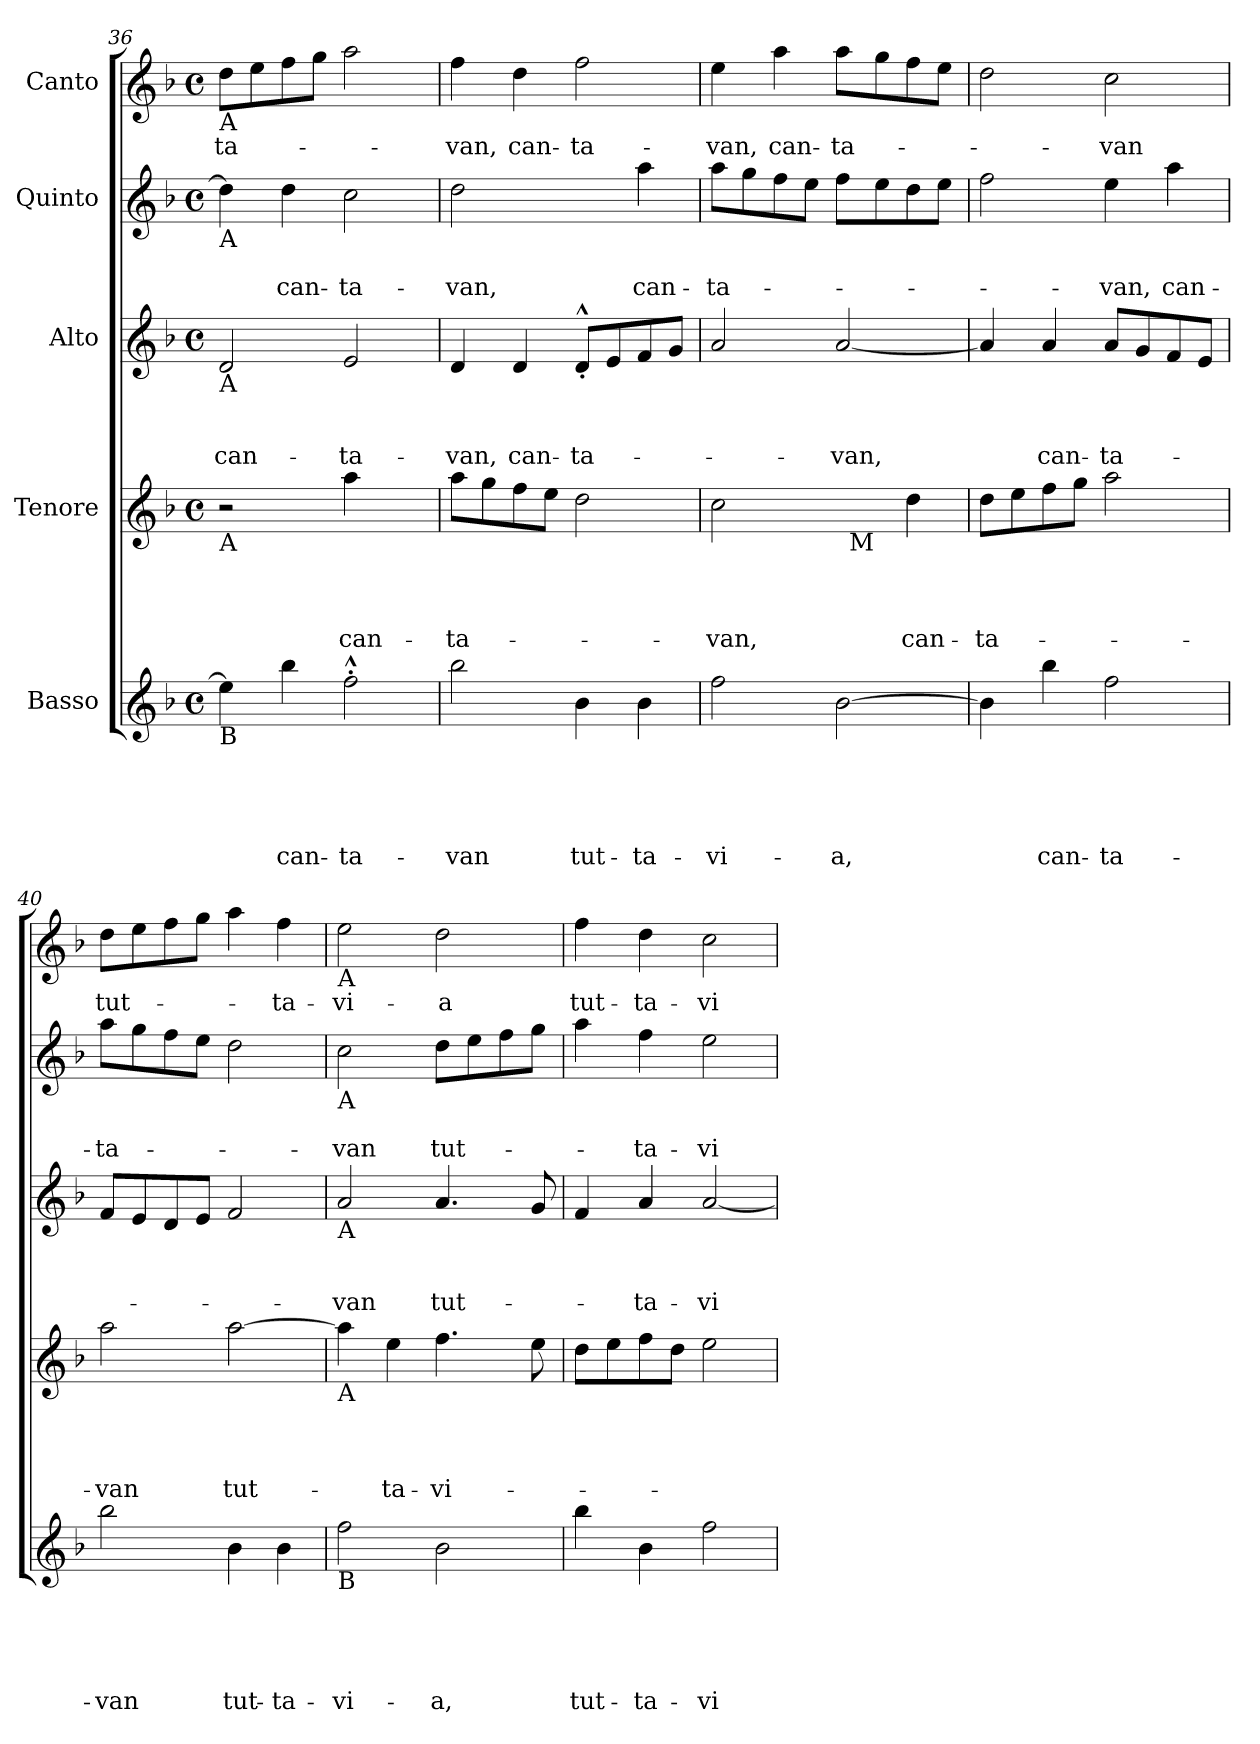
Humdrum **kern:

**kern	**text	**text	**text	**text	**text	**kern	**text	**text	**text	**text	**kern	**text	**text	**text	**kern	**text	**text	**kern	**text
*part5	*part5	*part5	*part5	*part5	*part5	*part4	*part4	*part4	*part4	*part4	*part3	*part3	*part3	*part3	*part2	*part2	*part2	*part1	*part1
*staff5	*staff5	*staff5	*staff5	*staff5	*staff5	*staff4	*staff4	*staff4	*staff4	*staff4	*staff3	*staff3	*staff3	*staff3	*staff2	*staff2	*staff2	*staff1	*staff1
*I"Basso	*	*	*	*	*	*I"Tenore	*	*	*	*	*I"Alto	*	*	*	*I"Quinto	*	*	*I"Canto	*
!!LO:LB:g=z
*clefG2	*	*	*	*	*	*clefG2	*	*	*	*	*clefG2	*	*	*	*clefG2	*	*	*clefG2	*
*k[b-]	*	*	*	*	*	*k[b-]	*	*	*	*	*k[b-]	*	*	*	*k[b-]	*	*	*k[b-]	*
*F:	*	*	*	*	*	*F:	*	*	*	*	*F:	*	*	*	*F:	*	*	*F:	*
*M4/4	*	*	*	*	*	*M4/4	*	*	*	*	*M4/4	*	*	*	*M4/4	*	*	*M4/4	*
*met(c)	*	*	*	*	*	*met(c)	*	*	*	*	*met(c)	*	*	*	*met(c)	*	*	*met(c)	*
=36	=36	=36	=36	=36	=36	=36	=36	=36	=36	=36	=36	=36	=36	=36	=36	=36	=36	=36	=36
!	!	!	!	!	!	!	!	!	!	!	!	!	!	!	!	!	!	!LO:TX:b:t=A	!
!	!	!	!	!	!	!	!	!	!	!	!	!	!	!	!LO:TX:b:t=A	!	!	!	!
!	!	!	!	!	!	!	!	!	!	!	!LO:TX:b:t=A	!	!	!	!	!	!	!	!
!	!	!	!	!	!	!LO:TX:b:t=A	!	!	!	!	!	!	!	!	!	!	!	!	!
!LO:TX:b:t=B	!	!	!	!	!	!	!	!	!	!	!	!	!	!	!	!	!	!	!
!	!	!	!	!	!	!	!	!	!	!	!	!	!	!LO:LY:b	!	!	!	!	!LO:LY:b
4ee\]	.	.	.	.	.	2r	.	.	.	.	2d/	.	.	can-	4dd\]	.	.	8dd\L	-ta-
.	.	.	.	.	.	.	.	.	.	.	.	.	.	.	.	.	.	8ee\	.
!	!	!	!	!	!LO:LY:b	!	!	!	!	!	!	!	!	!	!	!	!LO:LY:b	!	!
4bb-\	.	.	.	.	can-	.	.	.	.	.	.	.	.	.	4dd\	.	can-	8ff\	.
.	.	.	.	.	.	.	.	.	.	.	.	.	.	.	.	.	.	8gg\J	.
!	!	!	!	!	!LO:LY:b	!	!	!	!	!LO:LY:b	!	!	!	!LO:LY:b	!	!	!LO:LY:b	!	!
2ff^^>'>\	.	.	.	.	-ta-	4aa\	.	.	.	can-	2e/	.	.	-ta-	2cc\	.	-ta-	2aa\	.
.	.	.	.	.	.	4ryy	.	.	.	.	.	.	.	.	.	.	.	.	.
=37	=37	=37	=37	=37	=37	=37	=37	=37	=37	=37	=37	=37	=37	=37	=37	=37	=37	=37	=37
!	!	!	!	!	!LO:LY:b	!	!	!	!	!LO:LY:b	!	!	!	!LO:LY:b	!	!	!LO:LY:b	!	!LO:LY:b
2bb-\	.	.	.	.	-van	8aa\L	.	.	.	-ta-	4d/	.	.	-van,	2dd\	.	-van,	4ff\	-van,
.	.	.	.	.	.	8gg\	.	.	.	.	.	.	.	.	.	.	.	.	.
!	!	!	!	!	!	!	!	!	!	!	!	!	!	!LO:LY:b	!	!	!	!	!LO:LY:b
.	.	.	.	.	.	8ff\	.	.	.	.	4d/	.	.	can-	.	.	.	4dd\	can-
.	.	.	.	.	.	8ee\J	.	.	.	.	.	.	.	.	.	.	.	.	.
!	!	!	!	!	!LO:LY:b	!	!	!	!	!	!	!	!	!LO:LY:b	!	!	!	!	!LO:LY:b
4b-\	.	.	.	.	tut-	2dd\	.	.	.	.	8d^^<'</L	.	.	-ta-	4ryy	.	.	2ff\	-ta-
.	.	.	.	.	.	.	.	.	.	.	8e/	.	.	.	.	.	.	.	.
!	!	!	!	!	!LO:LY:b	!	!	!	!	!	!	!	!	!	!	!	!LO:LY:b	!	!
4b-\	.	.	.	.	-ta-	.	.	.	.	.	8f/	.	.	.	4aa\	.	can-	.	.
.	.	.	.	.	.	.	.	.	.	.	8g/J	.	.	.	.	.	.	.	.
=38	=38	=38	=38	=38	=38	=38	=38	=38	=38	=38	=38	=38	=38	=38	=38	=38	=38	=38	=38
!	!	!	!	!	!LO:LY:b	!	!	!	!	!LO:LY:b	!	!	!	!	!	!	!LO:LY:b	!	!LO:LY:b
*	*	*	*	*	*	*^	*	*	*	*	*	*	*	*	*	*	*	*	*
2ff\	.	.	.	.	-vi-	2cc\	2ryy	.	.	.	-van,	2a/	.	.	.	8aa\L	.	-ta-	4ee\	-van,
.	.	.	.	.	.	.	.	.	.	.	.	.	.	.	.	8gg\	.	.	.	.
!	!	!	!	!	!	!	!	!	!	!	!	!	!	!	!	!	!	!	!	!LO:LY:b
.	.	.	.	.	.	.	.	.	.	.	.	.	.	.	.	8ff\	.	.	4aa\	can-
.	.	.	.	.	.	.	.	.	.	.	.	.	.	.	.	8ee\J	.	.	.	.
!	!	!	!	!	!LO:LY:b	!	!	!	!	!	!	!	!	!	!LO:LY:b	!	!	!	!	!LO:LY:b
[>2b-\	.	.	.	.	-a,	4ryy	32ryy	.	.	.	.	[<2a/	.	.	-van,	8ff\L	.	.	8aa\L	-ta-
!	!	!	!	!	!	!	!LO:TX:b:t=M	!	!	!	!	!	!	!	!	!	!	!	!	!
.	.	.	.	.	.	.	4...ryy	.	.	.	.	.	.	.	.	.	.	.	.	.
.	.	.	.	.	.	.	.	.	.	.	.	.	.	.	.	8ee\	.	.	8gg\	.
!	!	!	!	!	!	!	!	!	!	!	!LO:LY:b	!	!	!	!	!	!	!	!	!
.	.	.	.	.	.	4dd\	.	.	.	.	can-	.	.	.	.	8dd\	.	.	8ff\	.
.	.	.	.	.	.	.	.	.	.	.	.	.	.	.	.	8ee\J	.	.	8ee\J	.
=39	=39	=39	=39	=39	=39	=39	=39	=39	=39	=39	=39	=39	=39	=39	=39	=39	=39	=39	=39	=39
!	!	!	!	!	!	!	!	!	!	!	!LO:LY:b	!	!	!	!	!	!	!	!	!
*	*	*	*	*	*	*v	*v	*	*	*	*	*	*	*	*	*	*	*	*	*
4b-\]	.	.	.	.	.	8dd\L	.	.	.	-ta-	4a/]	.	.	.	2ff\	.	.	2dd\	.
.	.	.	.	.	.	8ee\	.	.	.	.	.	.	.	.	.	.	.	.	.
!	!	!	!	!	!LO:LY:b	!	!	!	!	!	!	!	!	!LO:LY:b	!	!	!	!	!
4bb-\	.	.	.	.	can-	8ff\	.	.	.	.	4a/	.	.	can-	.	.	.	.	.
.	.	.	.	.	.	8gg\J	.	.	.	.	.	.	.	.	.	.	.	.	.
!	!	!	!	!	!LO:LY:b	!	!	!	!	!	!	!	!	!LO:LY:b	!	!	!LO:LY:b	!	!LO:LY:b
2ff\	.	.	.	.	-ta-	2aa\	.	.	.	.	8a/L	.	.	-ta-	4ee\	.	-van,	2cc\	-van
.	.	.	.	.	.	.	.	.	.	.	8g/	.	.	.	.	.	.	.	.
!	!	!	!	!	!	!	!	!	!	!	!	!	!	!	!	!	!LO:LY:b	!	!
.	.	.	.	.	.	.	.	.	.	.	8f/	.	.	.	4aa\	.	can-	.	.
.	.	.	.	.	.	.	.	.	.	.	8e/J	.	.	.	.	.	.	.	.
=40	=40	=40	=40	=40	=40	=40	=40	=40	=40	=40	=40	=40	=40	=40	=40	=40	=40	=40	=40
!	!	!	!	!	!LO:LY:b	!	!	!	!	!LO:LY:b	!	!	!	!	!	!	!LO:LY:b	!	!LO:LY:b
2bb-\	.	.	.	.	-van	2aa\	.	.	.	-van	8f/L	.	.	.	8aa\L	.	-ta-	8dd\L	tut-
.	.	.	.	.	.	.	.	.	.	.	8e/	.	.	.	8gg\	.	.	8ee\	.
.	.	.	.	.	.	.	.	.	.	.	8d/	.	.	.	8ff\	.	.	8ff\	.
.	.	.	.	.	.	.	.	.	.	.	8e/J	.	.	.	8ee\J	.	.	8gg\J	.
!	!	!	!	!	!LO:LY:b	!	!	!	!	!LO:LY:b	!	!	!	!	!	!	!	!	!
4b-\	.	.	.	.	tut-	[<2aa\	.	.	.	tut-	2f/	.	.	.	2dd\	.	.	4aa\	.
!	!	!	!	!	!LO:LY:b	!	!	!	!	!	!	!	!	!	!	!	!	!	!LO:LY:b
4b-\	.	.	.	.	-ta-	.	.	.	.	.	.	.	.	.	.	.	.	4ff\	-ta-
!!LO:PB:g=z
=41	=41	=41	=41	=41	=41	=41	=41	=41	=41	=41	=41	=41	=41	=41	=41	=41	=41	=41	=41
!	!	!	!	!	!	!	!	!	!	!	!	!	!	!	!	!	!	!LO:TX:b:t=A	!
!	!	!	!	!	!	!	!	!	!	!	!	!	!	!	!LO:TX:b:t=A	!	!	!	!
!	!	!	!	!	!	!	!	!	!	!	!LO:TX:b:t=A	!	!	!	!	!	!	!	!
!	!	!	!	!	!	!LO:TX:b:t=A	!	!	!	!	!	!	!	!	!	!	!	!	!
!LO:TX:b:t=B	!	!	!	!	!	!	!	!	!	!	!	!	!	!	!	!	!	!	!
!	!	!	!	!	!LO:LY:b	!	!	!	!	!	!	!	!	!LO:LY:b	!	!	!LO:LY:b	!	!LO:LY:b
2ff\	.	.	.	.	-vi-	4aa\]	.	.	.	.	2a/	.	.	-van	2cc\	.	-van	2ee\	-vi-
!	!	!	!	!	!	!	!	!	!	!LO:LY:b	!	!	!	!	!	!	!	!	!
.	.	.	.	.	.	4ee\	.	.	.	-ta-	.	.	.	.	.	.	.	.	.
!	!	!	!	!	!LO:LY:b	!	!	!	!	!LO:LY:b	!	!	!	!LO:LY:b	!	!	!LO:LY:b	!	!LO:LY:b
2b-\	.	.	.	.	-a,	4.ff\	.	.	.	-vi-	4.a/	.	.	tut-	8dd\L	.	tut-	2dd\	-a
.	.	.	.	.	.	.	.	.	.	.	.	.	.	.	8ee\	.	.	.	.
.	.	.	.	.	.	.	.	.	.	.	.	.	.	.	8ff\	.	.	.	.
.	.	.	.	.	.	8ee\	.	.	.	.	8g/	.	.	.	8gg\J	.	.	.	.
=42	=42	=42	=42	=42	=42	=42	=42	=42	=42	=42	=42	=42	=42	=42	=42	=42	=42	=42	=42
!	!	!	!	!	!LO:LY:b	!	!	!	!	!	!	!	!	!	!	!	!	!	!LO:LY:b
4bb-\	.	.	.	.	tut-	8dd\L	.	.	.	.	4f/	.	.	.	4aa\	.	.	4ff\	tut-
.	.	.	.	.	.	8ee\	.	.	.	.	.	.	.	.	.	.	.	.	.
!	!	!	!	!	!LO:LY:b	!	!	!	!	!	!	!	!	!LO:LY:b	!	!	!LO:LY:b	!	!LO:LY:b
4b-\	.	.	.	.	-ta-	8ff\	.	.	.	.	4a/	.	.	-ta-	4ff\	.	-ta-	4dd\	-ta-
.	.	.	.	.	.	8dd\J	.	.	.	.	.	.	.	.	.	.	.	.	.
!	!	!	!	!	!LO:LY:b	!	!	!	!	!	!	!	!	!LO:LY:b	!	!	!LO:LY:b	!	!LO:LY:b
2ff\	.	.	.	.	-vi-	2ee\	.	.	.	.	[<2a/	.	.	-vi-	2ee\	.	-vi-	2cc\	-vi-
=	=	=	=	=	=	=	=	=	=	=	=	=	=	=	=	=	=	=	=
*-	*-	*-	*-	*-	*-	*-	*-	*-	*-	*-	*-	*-	*-	*-	*-	*-	*-	*-	*-
